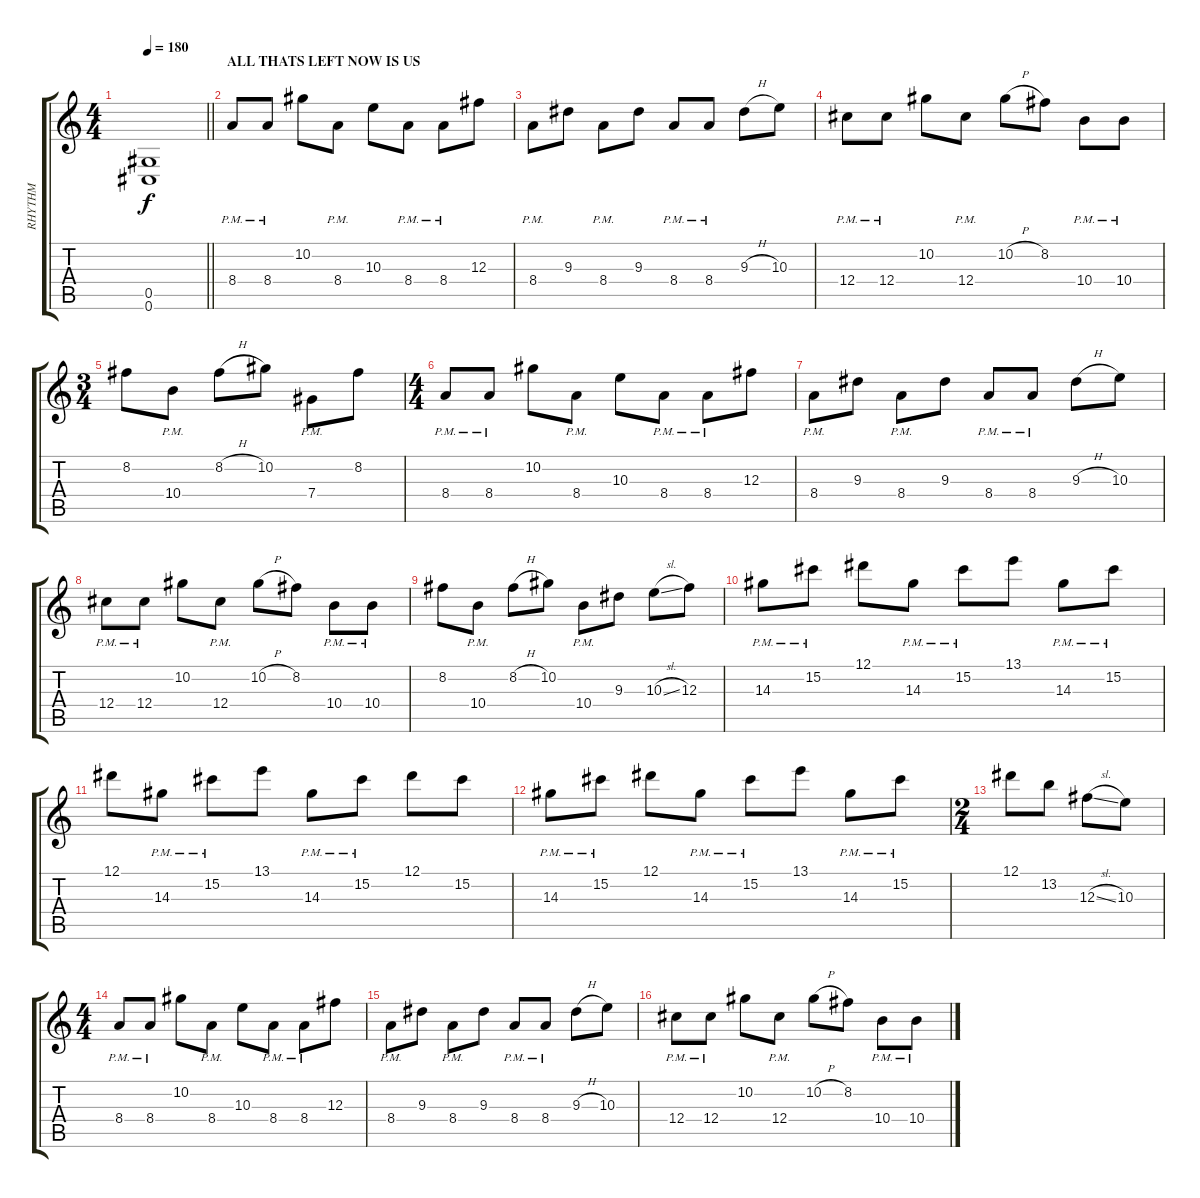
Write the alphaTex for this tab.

\track ("RHYTHM" "RHYTHM") {instrument overdrivenguitar}
\staff {score tabs}
\tuning (Eb4 Bb3 Gb3 Db3 Ab2 Db2) {hide}
\ts (4 4)
\tempo 180
\clef g2
\barLineRight lightlight
\ks c
(0.5{t} 0.6{t}).1{dy f} |
\section ("" "ALL THATS LEFT NOW IS US")
8.4{pm}.8{balance 3 instrument electricguitarclean} 8.4{pm}.8 10.2.8 8.4{pm}.8 10.3.8 8.4{pm}.8 8.4{pm}.8 12.3.8 |
8.4{pm}.8 9.3.8 8.4{pm}.8 9.3.8 8.4{pm}.8 8.4{pm}.8 9.3{h}.8 10.3.8 |
12.4{pm}.8 12.4{pm}.8 10.2.8 12.4{pm}.8 10.2{h}.8 8.2.8 10.4{pm}.8 10.4{pm}.8 |
\ts (3 4)
8.2.8 10.4{pm}.8 8.2{h}.8 10.2.8 7.4{pm}.8 8.2.8 |
\ts (4 4)
8.4{pm}.8 8.4{pm}.8 10.2.8 8.4{pm}.8 10.3.8 8.4{pm}.8 8.4{pm}.8 12.3.8 |
8.4{pm}.8 9.3.8 8.4{pm}.8 9.3.8 8.4{pm}.8 8.4{pm}.8 9.3{h}.8 10.3.8 |
12.4{pm}.8 12.4{pm}.8 10.2.8 12.4{pm}.8 10.2{h}.8 8.2.8 10.4{pm}.8 10.4{pm}.8 |
8.2.8 10.4{pm}.8 8.2{h}.8 10.2.8 10.4{pm}.8 9.3.8 10.3{sl}.8 12.3.8 |
14.3{pm}.8 15.2{pm}.8 12.1.8 14.3{pm}.8 15.2{pm}.8 13.1.8 14.3{pm}.8 15.2{pm}.8 |
12.1.8 14.3{pm}.8 15.2{pm}.8 13.1.8 14.3{pm}.8 15.2{pm}.8 12.1.8 15.2.8 |
14.3{pm}.8 15.2{pm}.8 12.1.8 14.3{pm}.8 15.2{pm}.8 13.1.8 14.3{pm}.8 15.2{pm}.8 |
\ts (2 4)
12.1.8 13.2.8 12.3{sl}.8 10.3.8 |
\ts (4 4)
8.4{pm}.8 8.4{pm}.8 10.2.8 8.4{pm}.8 10.3.8 8.4{pm}.8 8.4{pm}.8 12.3.8 |
8.4{pm}.8 9.3.8 8.4{pm}.8 9.3.8 8.4{pm}.8 8.4{pm}.8 9.3{h}.8 10.3.8 |
12.4{pm}.8 12.4{pm}.8 10.2.8 12.4{pm}.8 10.2{h}.8 8.2.8 10.4{pm}.8 10.4{pm}.8
